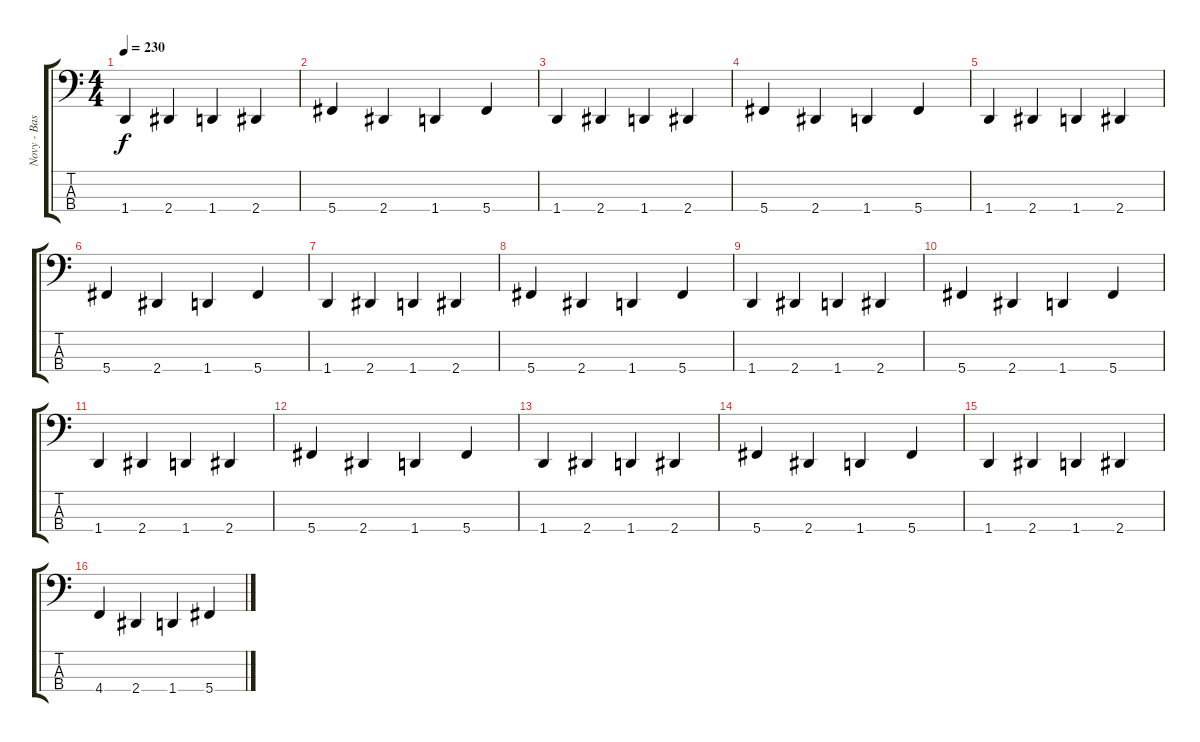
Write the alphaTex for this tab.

\track ("Novy - Bass" "Novy - Bas") {instrument electricbasspick}
\staff {score tabs}
\tuning (E2 B1 Gb1 Db1) {hide}
\ts (4 4)
\tempo 230
\clef f4
\ks c
1.4.4{dy f} 2.4.4 1.4.4 2.4.4 |
5.4.4 2.4.4 1.4.4 5.4.4 |
1.4.4 2.4.4 1.4.4 2.4.4 |
5.4.4 2.4.4 1.4.4 5.4.4 |
1.4.4 2.4.4 1.4.4 2.4.4 |
5.4.4 2.4.4 1.4.4 5.4.4 |
1.4.4 2.4.4 1.4.4 2.4.4 |
5.4.4 2.4.4 1.4.4 5.4.4 |
1.4.4 2.4.4 1.4.4 2.4.4 |
5.4.4 2.4.4 1.4.4 5.4.4 |
1.4.4 2.4.4 1.4.4 2.4.4 |
5.4.4 2.4.4 1.4.4 5.4.4 |
1.4.4 2.4.4 1.4.4 2.4.4 |
5.4.4 2.4.4 1.4.4 5.4.4 |
1.4.4 2.4.4 1.4.4 2.4.4 |
4.4.4 2.4.4 1.4.4 5.4.4
